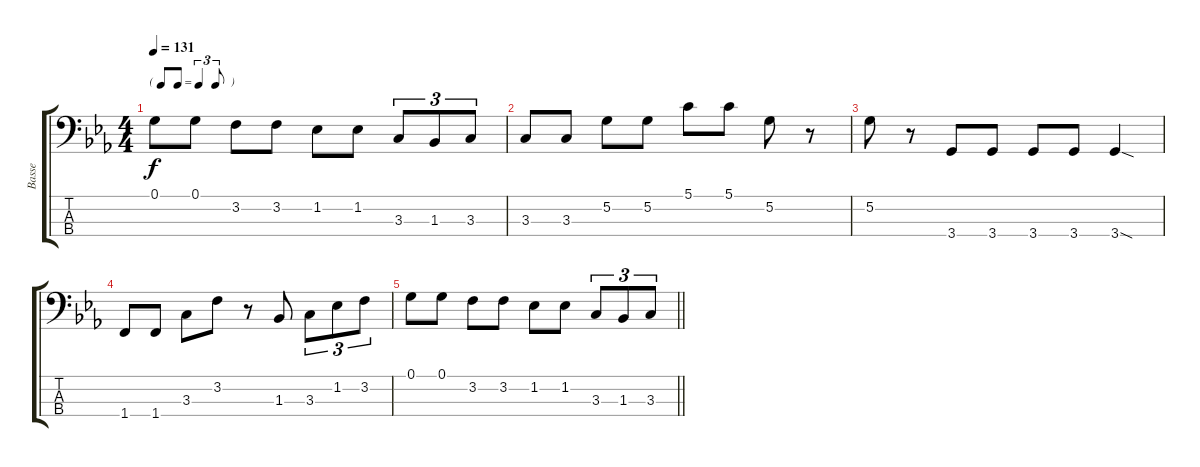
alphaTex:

\track ("Basse" "Basse") {instrument electricbassfinger}
\staff {score tabs}
\tuning (G2 D2 A1 E1) {hide}
\ts (4 4)
\tf triplet8th
\tempo 131
\clef f4
\ks cminor
0.1.8{dy f} 0.1.8 3.2.8 3.2.8 1.2.8 1.2.8 3.3.8{tu (3 2)} 1.3.8{tu (3 2)} 3.3.8{tu (3 2)} |
3.3.8 3.3.8 5.2.8 5.2.8 5.1.8 5.1.8 5.2.8 r.8 |
5.2.8 r.8 3.4.8 3.4.8 3.4.8 3.4.8 3.4{sod}.4 |
1.4.8 1.4.8 3.3.8 3.2.8 r.8 1.3.8 3.3.8{tu (3 2)} 1.2.8{tu (3 2)} 3.2.8{tu (3 2)} |
\barLineRight lightlight
0.1.8 0.1.8 3.2.8 3.2.8 1.2.8 1.2.8 3.3.8{tu (3 2)} 1.3.8{tu (3 2)} 3.3.8{tu (3 2)}
